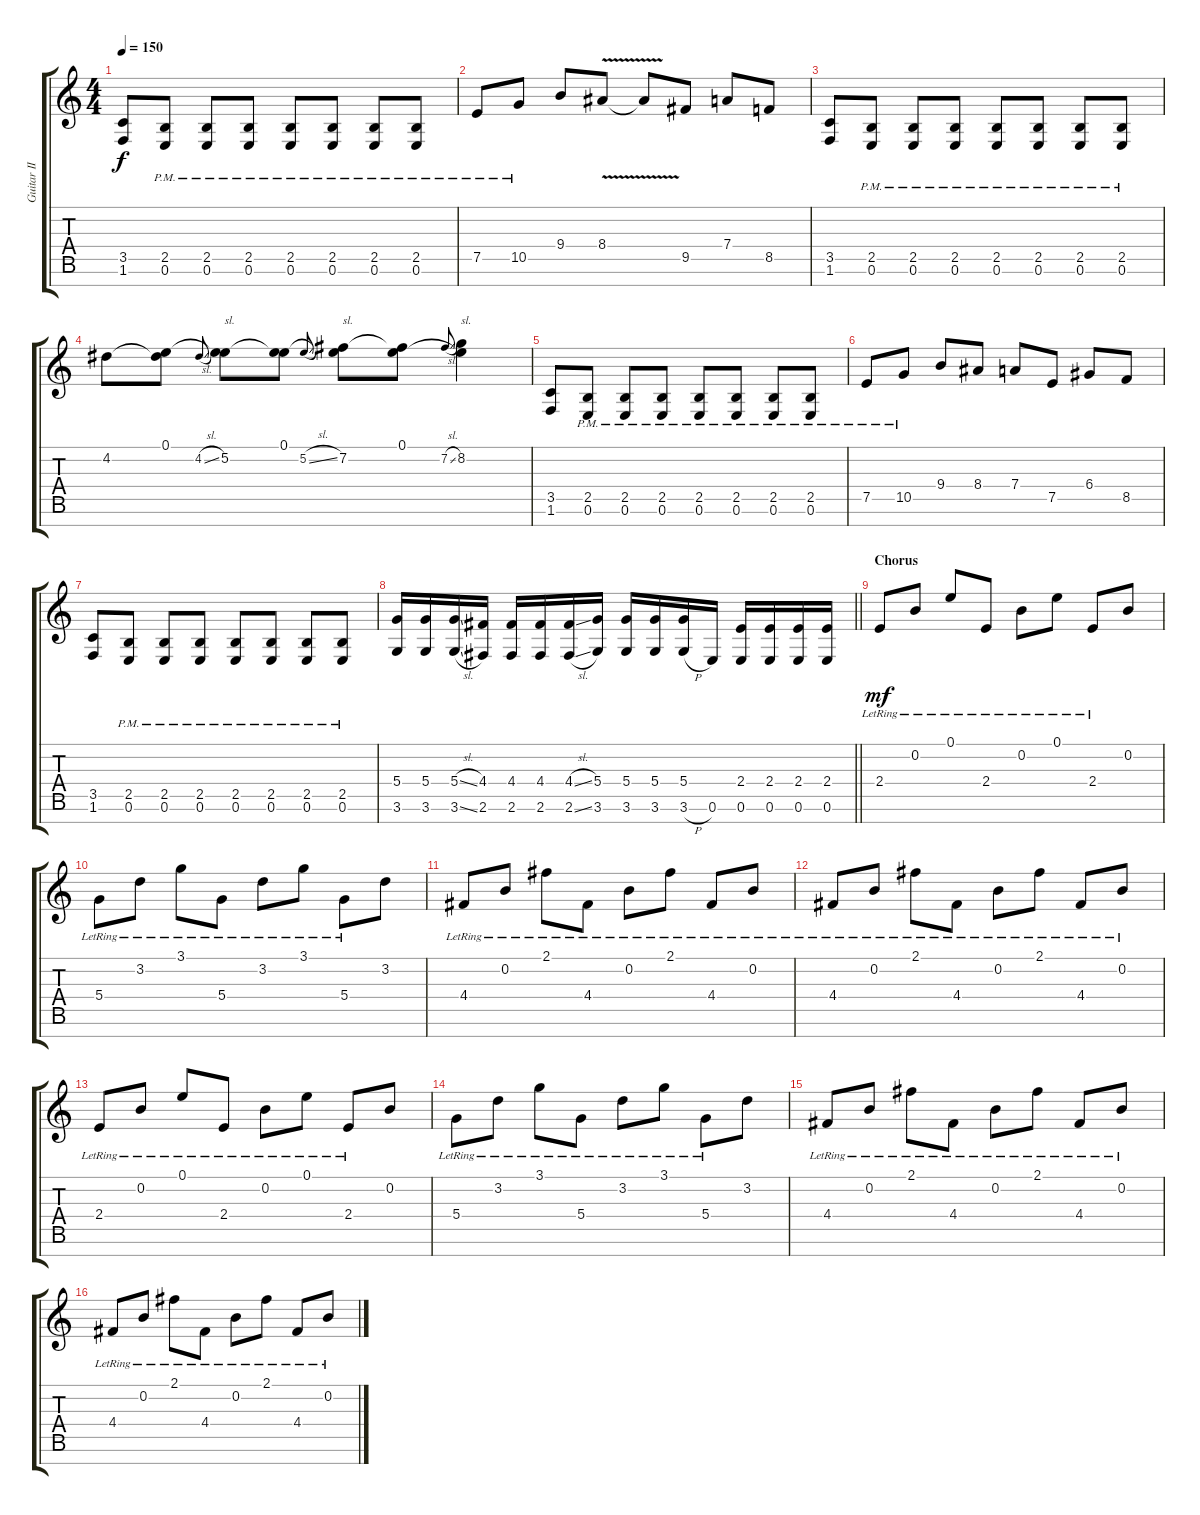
\track ("Guitar II" "Guitar II") {instrument distortionguitar}
\staff {score tabs}
\tuning (E4 B3 G3 D3 A2 E2 B1) {hide}
\ts (4 4)
\tempo 150
\clef g2
\ks c
(3.5 1.6).8{dy f} (2.5{pm} 0.6{pm}).8 (2.5{pm} 0.6{pm}).8 (2.5{pm} 0.6{pm}).8 (2.5{pm} 0.6{pm}).8 (2.5{pm} 0.6{pm}).8 (2.5{pm} 0.6{pm}).8 (2.5{pm} 0.6{pm}).8 |
7.5{pm}.8 10.5{pm}.8 9.4.8 8.4{v}.8 8.4{t}.8 9.5.8 7.4.8 8.5.8 |
(3.5 1.6).8 (2.5{pm} 0.6{pm}).8 (2.5{pm} 0.6{pm}).8 (2.5{pm} 0.6{pm}).8 (2.5{pm} 0.6{pm}).8 (2.5{pm} 0.6{pm}).8 (2.5{pm} 0.6{pm}).8 (2.5{pm} 0.6{pm}).8 |
4.2.8 (0.1 4.2{t}).8 4.2{sl}.8{gr onbeat} (0.1{t} 5.2).8{txt "sl."} (0.1 5.2{t}).8 5.2{sl}.8{gr onbeat} (0.1{t} 7.2).8{txt "sl."} (0.1 7.2{t}).8 7.2{sl}.8{gr onbeat} (0.1{t} 8.2).4{txt "sl."} |
(3.5 1.6).8 (2.5{pm} 0.6{pm}).8 (2.5{pm} 0.6{pm}).8 (2.5{pm} 0.6{pm}).8 (2.5{pm} 0.6{pm}).8 (2.5{pm} 0.6{pm}).8 (2.5{pm} 0.6{pm}).8 (2.5{pm} 0.6{pm}).8 |
7.5{pm}.8 10.5{pm}.8 9.4.8 8.4.8 7.4.8 7.5.8 6.4.8 8.5.8 |
(3.5 1.6).8 (2.5{pm} 0.6{pm}).8 (2.5{pm} 0.6{pm}).8 (2.5{pm} 0.6{pm}).8 (2.5{pm} 0.6{pm}).8 (2.5{pm} 0.6{pm}).8 (2.5{pm} 0.6{pm}).8 (2.5{pm} 0.6{pm}).8 |
\barLineRight lightlight
(5.4 3.6).16 (5.4 3.6).16 (5.4{sl} 3.6{sl}).16 (4.4 2.6).16 (4.4 2.6).16 (4.4 2.6).16 (4.4{sl} 2.6{sl}).16 (5.4 3.6).16 (5.4 3.6).16 (5.4 3.6).16 (5.4 3.6{h}).16 0.6.16 (2.4 0.6).16 (2.4 0.6).16 (2.4 0.6).16 (2.4 0.6).16 |
\section ("" "Chorus")
2.4{lr}.8{dy mf} 0.2{lr}.8 0.1{lr}.8 2.4{lr}.8 0.2{lr}.8 0.1{lr}.8 2.4{lr}.8 0.2.8 |
5.4{lr}.8 3.2{lr}.8 3.1{lr}.8 5.4{lr}.8 3.2{lr}.8 3.1{lr}.8 5.4{lr}.8 3.2.8 |
4.4{lr}.8 0.2{lr}.8 2.1{lr}.8 4.4{lr}.8 0.2{lr}.8 2.1{lr}.8 4.4{lr}.8 0.2{lr}.8 |
4.4{lr}.8 0.2{lr}.8 2.1{lr}.8 4.4{lr}.8 0.2{lr}.8 2.1{lr}.8 4.4{lr}.8 0.2{lr}.8 |
2.4{lr}.8 0.2{lr}.8 0.1{lr}.8 2.4{lr}.8 0.2{lr}.8 0.1{lr}.8 2.4{lr}.8 0.2.8 |
5.4{lr}.8 3.2{lr}.8 3.1{lr}.8 5.4{lr}.8 3.2{lr}.8 3.1{lr}.8 5.4{lr}.8 3.2.8 |
4.4{lr}.8 0.2{lr}.8 2.1{lr}.8 4.4{lr}.8 0.2{lr}.8 2.1{lr}.8 4.4{lr}.8 0.2{lr}.8 |
4.4{lr}.8 0.2{lr}.8 2.1{lr}.8 4.4{lr}.8 0.2{lr}.8 2.1{lr}.8 4.4{lr}.8 0.2{lr}.8
